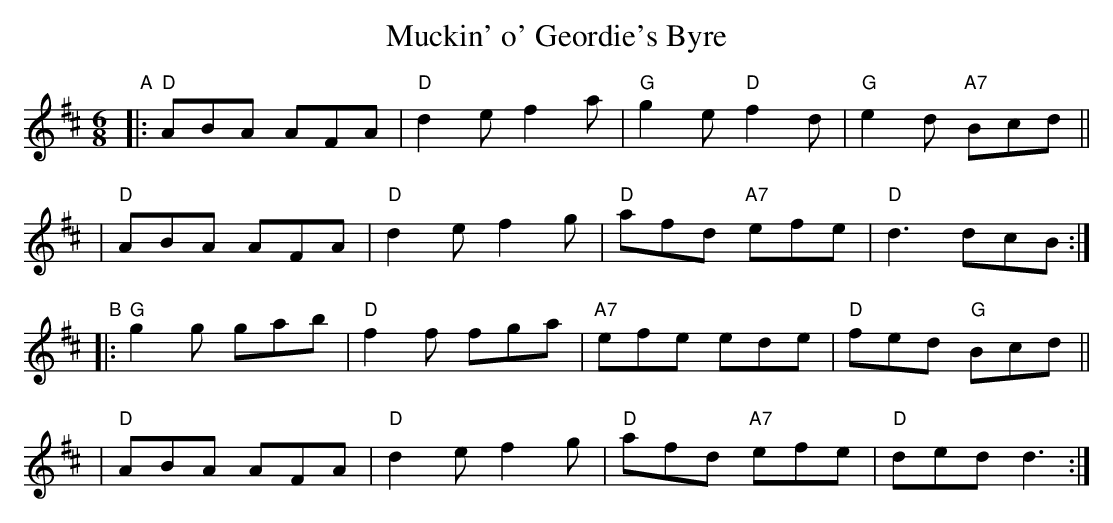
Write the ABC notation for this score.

X:1
T: Muckin' o' Geordie's Byre
M: 6/8
L: 1/8
K: D
"^A"\
|:"D"ABA AFA | "D"d2e f2a | "G"g2e  "D"f2d | "G"e2d "A7"Bcd ||
| "D"ABA AFA | "D"d2e f2g | "D"afd "A7"efe | "D"d3      dcB :|
"^B"\
|:"G"g2g gab | "D"f2f fga | "A7"efe    ede | "D"fed  "G"Bcd ||
| "D"ABA AFA | "D"d2e f2g | "D"afd "A7"efe | "D"ded     d3 :|
